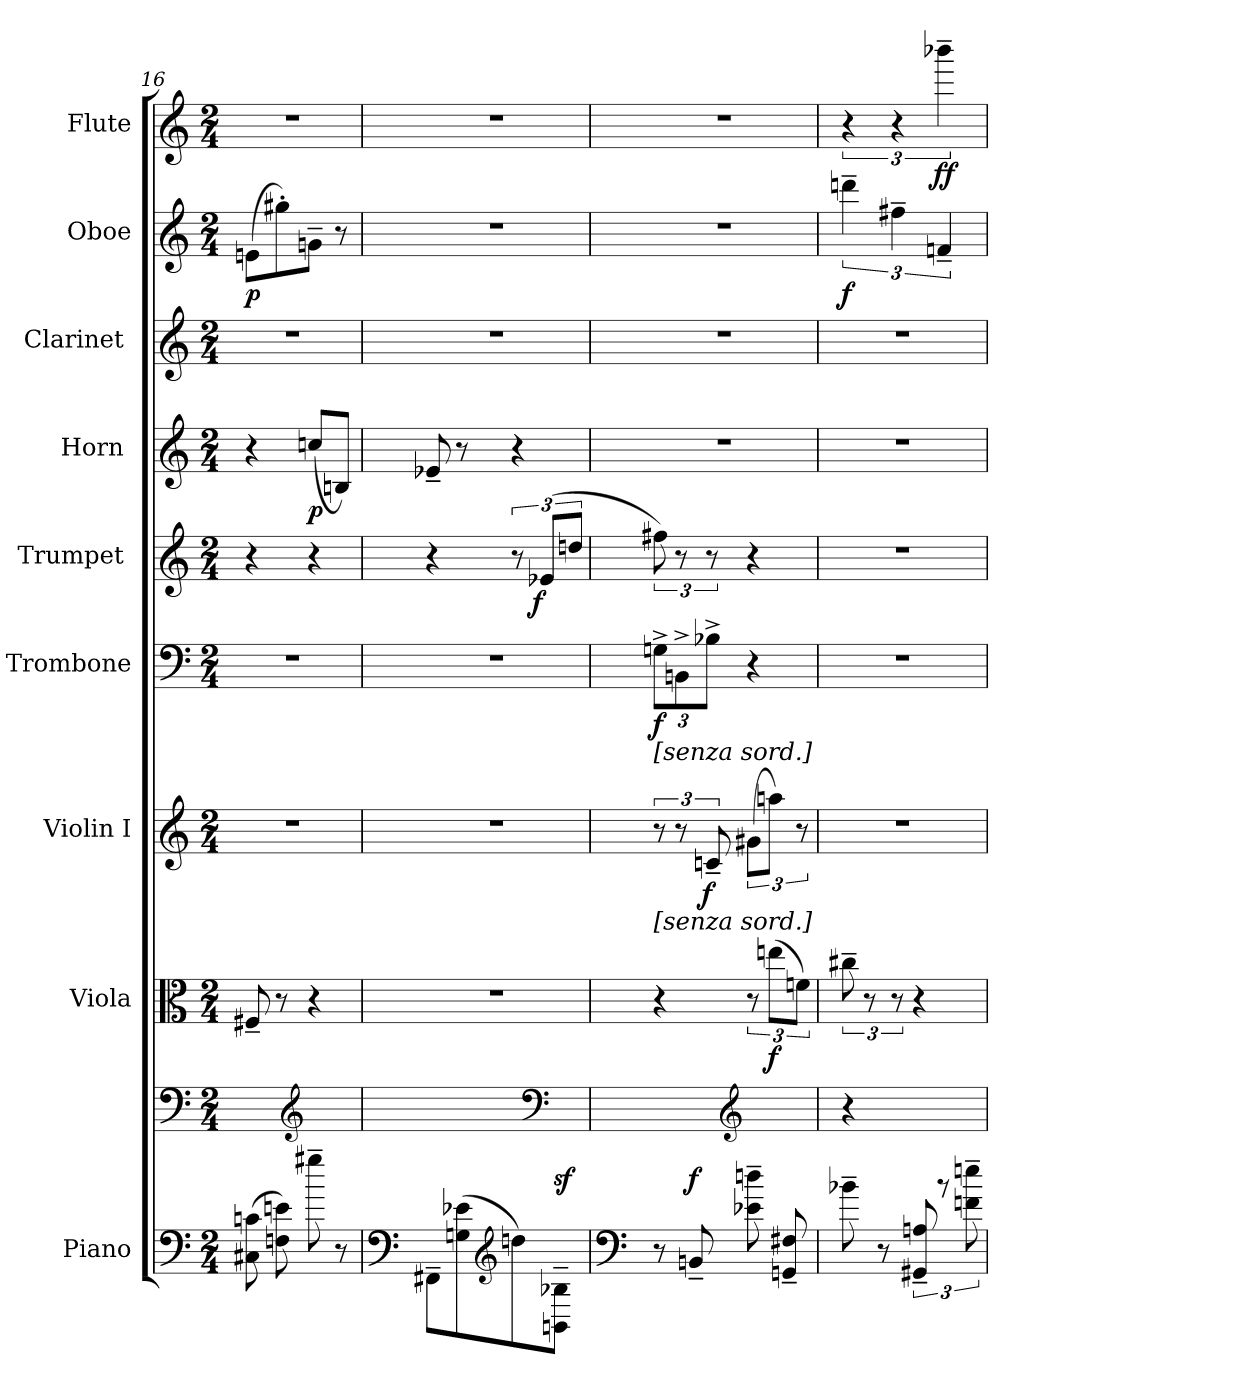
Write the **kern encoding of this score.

**kern	**kern	**dynam	**kern	**dynam	**kern	**dynam	**kern	**dynam	**kern	**dynam	**kern	**dynam	**kern	**kern	**dynam	**kern	**dynam
*part9	*part9	*part9	*part8	*part8	*part7	*part7	*part6	*part6	*part5	*part5	*part4	*part4	*part3	*part2	*part2	*part1	*part1
*staff10	*staff9	*staff9/10	*staff8	*staff8	*staff7	*staff7	*staff6	*staff6	*staff5	*staff5	*staff4	*staff4	*staff3	*staff2	*staff2	*staff1	*staff1
*I"Piano	*	*	*I"Viola	*	*I"Violin I	*	*I"Trombone	*	*I"Trumpet [C]	*	*I"Horn [C]	*	*I"Clarinet [C]	*I"Oboe	*	*I"Flute	*
*I'Pno	*	*	*I'Vla.	*	*I'Vln. I	*	*I'Tbn.	*	*I'Tpt.	*	*I'Hn.	*	*I'Cl.	*I'Ob.	*	*I'Fl.	*
*clefF4	*clefF4	*	*clefC3	*	*clefG2	*	*clefF4	*	*clefG2	*	*clefG2	*	*clefG2	*clefG2	*	*clefG2	*
*k[]	*k[]	*	*k[]	*	*k[]	*	*k[]	*	*k[]	*	*	*	*k[]	*k[]	*	*k[]	*
*M2/4	*M2/4	*	*M2/4	*	*M2/4	*	*M2/4	*	*M2/4	*	*M2/4	*	*M2/4	*M2/4	*	*M2/4	*
=16	=16	=16	=16	=16	=16	=16	=16	=16	=16	=16	=16	=16	=16	=16	=16	=16	=16
(8C#X\ 8cn\	8ryy	.	8F#X~	.	2r	.	2r	.	4r	.	4r	.	2r	(8enL	p	2r	.
8Fn 8en)	8ryy	.	8r	.	.	.	.	.	.	.	.	.	.	8gg#X')	.	.	.
*	*clefG2	*	*	*	*	*	*	*	*	*	*	*	*	*	*	*	*
8gg#X~\	8ryy	.	4r	.	.	.	.	.	4r	.	(8ccn/L	p	.	8gn~J	.	.	.
8r	8ryy	.	.	.	.	.	.	.	.	.	8Bn/J)	.	.	8r	.	.	.
=17	=17	=17	=17	=17	=17	=17	=17	=17	=17	=17	=17	=17	=17	=17	=17	=17	=17
*clefF4	*	*	*	*	*	*	*	*	*	*	*	*	*	*	*	*	*
8FF#X~/L	4ryy	.	2r	.	2r	.	2r	.	4r	.	8e-X~	.	2r	2r	.	2r	.
(8Gn\ 8e-X\	.	.	.	.	.	.	.	.	.	.	8r	.	.	.	.	.	.
*clefG2	*	*	*	*	*	*	*	*	*	*	*	*	*	*	*	*	*
8ddn)	8ryy	.	.	.	.	.	.	.	12r	.	4r	.	.	.	.	.	.
.	.	.	.	.	.	.	.	.	(12e-X/L	f	.	.	.	.	.	.	.
*	*clefF4	*	*	*	*	*	*	*	*	*	*	*	*	*	*	*	*
8BBn~\ 8B-X~\J	8ryy	sf	.	.	.	.	.	.	.	.	.	.	.	.	.	.	.
.	.	.	.	.	.	.	.	.	12ddn/J	.	.	.	.	.	.	.	.
=18	=18	=18	=18	=18	=18	=18	=18	=18	=18	=18	=18	=18	=18	=18	=18	=18	=18
*clefF4	*	*	*	*	*	*	*	*	*	*	*	*	*	*	*	*	*
*	*^	*	*	*	*	*	*	*	*	*	*	*	*	*	*	*	*
!	!	!	!	!	!	!LO:TX:a:t=[senza sord.]	!	!	!	!	!	!	!	!	!	!	!	!
!	!	!	!	!LO:TX:a:t=[senza sord.]	!	!	!	!	!	!	!	!	!	!	!	!	!	!
8r	4ryy	8ryy	.	4r	.	12r	.	12Gn^L	f	12ff#X)	.	2r	.	2r	2r	.	2r	.
.	.	.	.	.	.	12r	.	12BBn^	.	12r	.	.	.	.	.	.	.	.
8BBn~/	.	4.ryy	f	.	.	.	.	.	.	.	.	.	.	.	.	.	.	.
.	.	.	.	.	.	12cn~	f	12B-X^J	.	12r	.	.	.	.	.	.	.	.
*	*clefG2	*	*	*	*	*	*	*	*	*	*	*	*	*	*	*	*	*
8e-X~\ 8ddn~\	8ryy	.	.	12r	.	(12g#X\L	.	4r	.	4r	.	.	.	.	.	.	.	.
.	.	.	.	(12een\L	f	12aan\J)	.	.	.	.	.	.	.	.	.	.	.	.
8GGn~/ 8F#X~/	8ryy	.	.	.	.	.	.	.	.	.	.	.	.	.	.	.	.	.
.	.	.	.	12fn\J)	.	12r	.	.	.	.	.	.	.	.	.	.	.	.
*	*v	*v	*	*	*	*	*	*	*	*	*	*	*	*	*	*	*	*
=19	=19	=19	=19	=19	=19	=19	=19	=19	=19	=19	=19	=19	=19	=19	=19	=19	=19
8b-X~>\	4r	.	12cc#X~	.	2r	.	2r	.	2r	.	2r	.	2r	6dddn~	f	6r	.
.	.	.	12r	.	.	.	.	.	.	.	.	.	.	.	.	.	.
8r	.	.	.	.	.	.	.	.	.	.	.	.	.	.	.	.	.
.	.	.	12r	.	.	.	.	.	.	.	.	.	.	6ff#X~	.	6r	.
12GG#X~/ 12An~/	4ryy	.	4r	.	.	.	.	.	.	.	.	.	.	.	.	.	.
12rb	.	.	.	.	.	.	.	.	.	.	.	.	.	6fn~	.	6bbb-X~	ff
12fn~\ 12een~\	.	.	.	.	.	.	.	.	.	.	.	.	.	.	.	.	.
=	=	=	=	=	=	=	=	=	=	=	=	=	=	=	=	=	=
*-	*-	*-	*-	*-	*-	*-	*-	*-	*-	*-	*-	*-	*-	*-	*-	*-	*-
